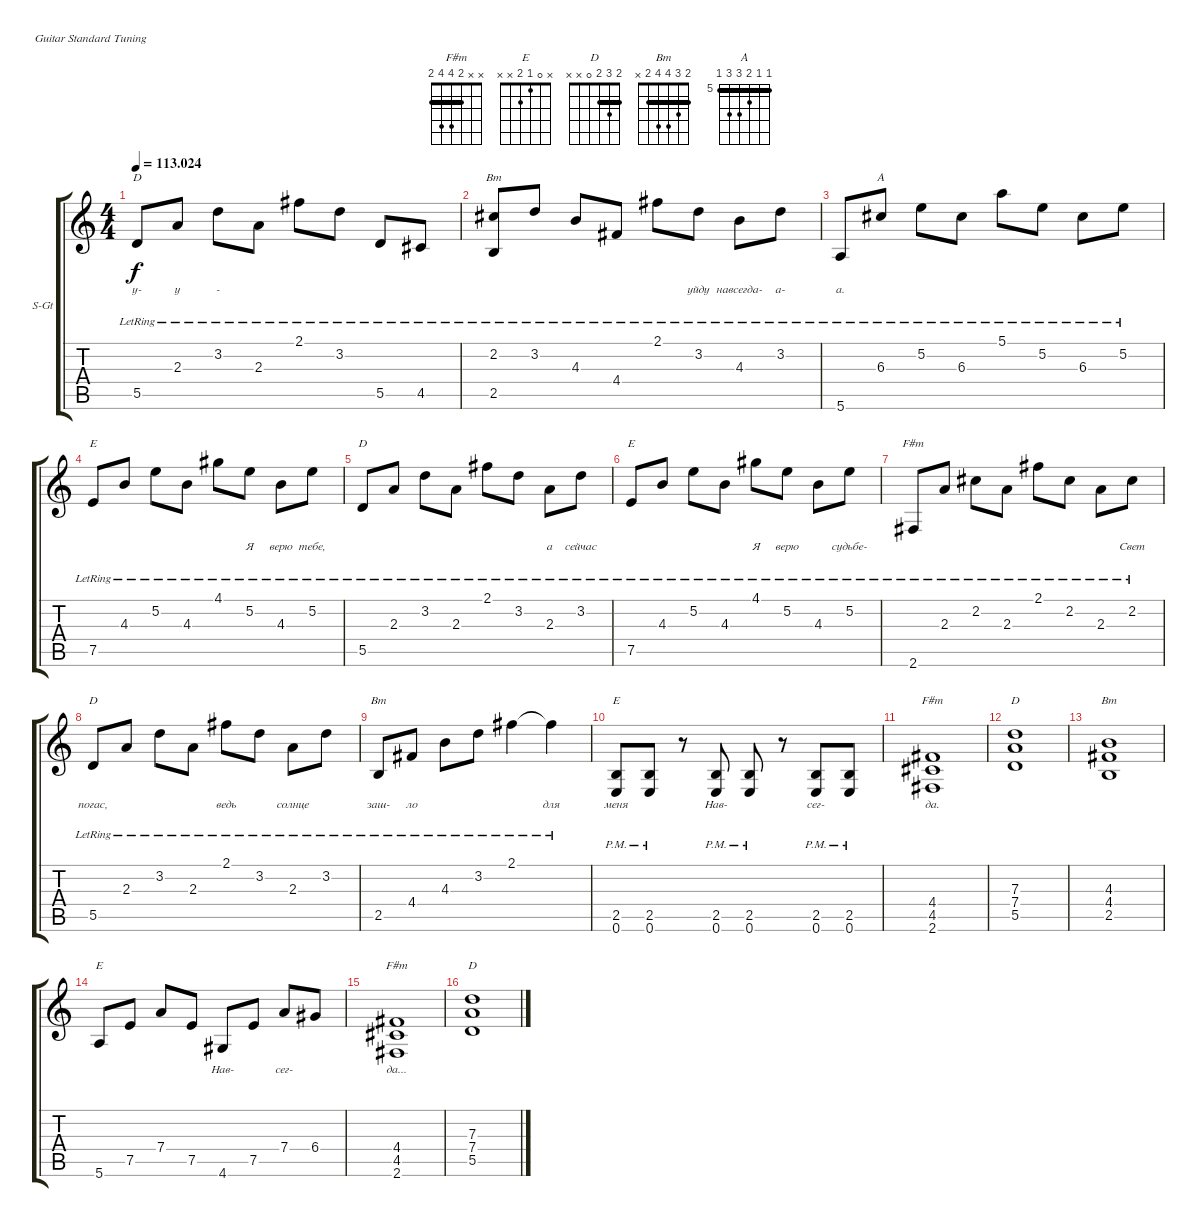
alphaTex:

\bracketExtendMode groupsimilarinstruments
\firstSystemTrackNameOrientation horizontal
\otherSystemsTrackNameOrientation horizontal
\track ("Акустика (Мелисов Ю)" "S-Gt") {instrument acousticguitarsteel}
\staff {score tabs}
\tuning (E4 B3 G3 D3 A2 E2)
\chord ("F#m" x x 2 4 4 2) {barre 2}
\chord ("E" x 0 1 2 x x)
\chord ("D" 2 3 2 0 x x) {barre 2}
\chord ("Bm" 2 3 4 4 2 x) {barre 2}
\chord ("A" 5 5 6 7 7 5) {firstfret 5 barre (5 5)}
\ts (4 4)
\tempo
113.024
\accidentals auto
\clef g2
\ottava regular
\simile none
\ks c
5.5{lr}.8{ch "D" lyrics (0 "у-") lyrics (1 "") lyrics (2 "") lyrics (3 "") lyrics (4 "") dy f} 2.3{lr}.8{lyrics (0 "у") lyrics (1 "") lyrics (2 "") lyrics (3 "") lyrics (4 "")} 3.2{lr}.8{lyrics (0 "-") lyrics (1 "") lyrics (2 "") lyrics (3 "") lyrics (4 "")} 2.3{lr}.8{lyrics (0 "") lyrics (1 "") lyrics (2 "") lyrics (3 "") lyrics (4 "")} 2.1{lr}.8{lyrics (0 "") lyrics (1 "") lyrics (2 "") lyrics (3 "") lyrics (4 "")} 3.2{lr}.8{lyrics (0 "") lyrics (1 "") lyrics (2 "") lyrics (3 "") lyrics (4 "")} 5.5{lr}.8{lyrics (0 "") lyrics (1 "") lyrics (2 "") lyrics (3 "") lyrics (4 "")} 4.5{lr}.8{lyrics (0 "") lyrics (1 "") lyrics (2 "") lyrics (3 "") lyrics (4 "")} |
(2.2{lr} 2.5{lr}).8{ch "Bm" lyrics (0 "") lyrics (1 "") lyrics (2 "") lyrics (3 "") lyrics (4 "")} 3.2{lr}.8{lyrics (0 "") lyrics (1 "") lyrics (2 "") lyrics (3 "") lyrics (4 "")} 4.3{lr}.8{lyrics (0 "") lyrics (1 "") lyrics (2 "") lyrics (3 "") lyrics (4 "")} 4.4{lr}.8{lyrics (0 "") lyrics (1 "") lyrics (2 "") lyrics (3 "") lyrics (4 "")} 2.1{lr}.8{lyrics (0 "") lyrics (1 "") lyrics (2 "") lyrics (3 "") lyrics (4 "")} 3.2{lr}.8{lyrics (0 "уйду") lyrics (1 "") lyrics (2 "") lyrics (3 "") lyrics (4 "")} 4.3{lr}.8{lyrics (0 "навсегда-") lyrics (1 "") lyrics (2 "") lyrics (3 "") lyrics (4 "")} 3.2{lr}.8{lyrics (0 "а-") lyrics (1 "") lyrics (2 "") lyrics (3 "") lyrics (4 "")} |
5.6{lr}.8{lyrics (0 "а.") lyrics (1 "") lyrics (2 "") lyrics (3 "") lyrics (4 "")} 6.3{lr}.8{ch "A" lyrics (0 "") lyrics (1 "") lyrics (2 "") lyrics (3 "") lyrics (4 "")} 5.2{lr}.8{lyrics (0 "") lyrics (1 "") lyrics (2 "") lyrics (3 "") lyrics (4 "")} 6.3{lr}.8{lyrics (0 "") lyrics (1 "") lyrics (2 "") lyrics (3 "") lyrics (4 "")} 5.1{lr}.8{lyrics (0 "") lyrics (1 "") lyrics (2 "") lyrics (3 "") lyrics (4 "")} 5.2{lr}.8{lyrics (0 "") lyrics (1 "") lyrics (2 "") lyrics (3 "") lyrics (4 "")} 6.3{lr}.8{lyrics (0 "") lyrics (1 "") lyrics (2 "") lyrics (3 "") lyrics (4 "")} 5.2{lr}.8{lyrics (0 "") lyrics (1 "") lyrics (2 "") lyrics (3 "") lyrics (4 "")} |
7.5{lr}.8{ch "E" lyrics (0 "") lyrics (1 "") lyrics (2 "") lyrics (3 "") lyrics (4 "")} 4.3{lr}.8{lyrics (0 "") lyrics (1 "") lyrics (2 "") lyrics (3 "") lyrics (4 "")} 5.2{lr}.8{lyrics (0 "") lyrics (1 "") lyrics (2 "") lyrics (3 "") lyrics (4 "")} 4.3{lr}.8{lyrics (0 "") lyrics (1 "") lyrics (2 "") lyrics (3 "") lyrics (4 "")} 4.1{lr}.8{lyrics (0 "") lyrics (1 "") lyrics (2 "") lyrics (3 "") lyrics (4 "")} 5.2{lr}.8{lyrics (0 "Я") lyrics (1 "") lyrics (2 "") lyrics (3 "") lyrics (4 "")} 4.3{lr}.8{lyrics (0 "верю") lyrics (1 "") lyrics (2 "") lyrics (3 "") lyrics (4 "")} 5.2{lr}.8{lyrics (0 "тебе,") lyrics (1 "") lyrics (2 "") lyrics (3 "") lyrics (4 "")} |
5.5{lr}.8{ch "D" lyrics (0 "") lyrics (1 "") lyrics (2 "") lyrics (3 "") lyrics (4 "")} 2.3{lr}.8{lyrics (0 "") lyrics (1 "") lyrics (2 "") lyrics (3 "") lyrics (4 "")} 3.2{lr}.8{lyrics (0 "") lyrics (1 "") lyrics (2 "") lyrics (3 "") lyrics (4 "")} 2.3{lr}.8{lyrics (0 "") lyrics (1 "") lyrics (2 "") lyrics (3 "") lyrics (4 "")} 2.1{lr}.8{lyrics (0 "") lyrics (1 "") lyrics (2 "") lyrics (3 "") lyrics (4 "")} 3.2{lr}.8{lyrics (0 "") lyrics (1 "") lyrics (2 "") lyrics (3 "") lyrics (4 "")} 2.3{lr}.8{lyrics (0 "а") lyrics (1 "") lyrics (2 "") lyrics (3 "") lyrics (4 "")} 3.2{lr}.8{lyrics (0 "сейчас") lyrics (1 "") lyrics (2 "") lyrics (3 "") lyrics (4 "")} |
7.5{lr}.8{ch "E" lyrics (0 "") lyrics (1 "") lyrics (2 "") lyrics (3 "") lyrics (4 "")} 4.3{lr}.8{lyrics (0 "") lyrics (1 "") lyrics (2 "") lyrics (3 "") lyrics (4 "")} 5.2{lr}.8{lyrics (0 "") lyrics (1 "") lyrics (2 "") lyrics (3 "") lyrics (4 "")} 4.3{lr}.8{lyrics (0 "") lyrics (1 "") lyrics (2 "") lyrics (3 "") lyrics (4 "")} 4.1{lr}.8{lyrics (0 "Я") lyrics (1 "") lyrics (2 "") lyrics (3 "") lyrics (4 "")} 5.2{lr}.8{lyrics (0 "верю") lyrics (1 "") lyrics (2 "") lyrics (3 "") lyrics (4 "")} 4.3{lr}.8{lyrics (0 "") lyrics (1 "") lyrics (2 "") lyrics (3 "") lyrics (4 "")} 5.2{lr}.8{lyrics (0 "судьбе-") lyrics (1 "") lyrics (2 "") lyrics (3 "") lyrics (4 "")} |
2.6{lr}.8{ch "F#m" lyrics (0 "") lyrics (1 "") lyrics (2 "") lyrics (3 "") lyrics (4 "")} 2.3{lr}.8{lyrics (0 "") lyrics (1 "") lyrics (2 "") lyrics (3 "") lyrics (4 "")} 2.2{lr}.8{lyrics (0 "") lyrics (1 "") lyrics (2 "") lyrics (3 "") lyrics (4 "")} 2.3{lr}.8{lyrics (0 "") lyrics (1 "") lyrics (2 "") lyrics (3 "") lyrics (4 "")} 2.1{lr}.8{lyrics (0 "") lyrics (1 "") lyrics (2 "") lyrics (3 "") lyrics (4 "")} 2.2{lr}.8{lyrics (0 "") lyrics (1 "") lyrics (2 "") lyrics (3 "") lyrics (4 "")} 2.3{lr}.8{lyrics (0 "") lyrics (1 "") lyrics (2 "") lyrics (3 "") lyrics (4 "")} 2.2{lr}.8{lyrics (0 "Свет") lyrics (1 "") lyrics (2 "") lyrics (3 "") lyrics (4 "")} |
5.5{lr}.8{ch "D" lyrics (0 "погас,") lyrics (1 "") lyrics (2 "") lyrics (3 "") lyrics (4 "")} 2.3{lr}.8{lyrics (0 "") lyrics (1 "") lyrics (2 "") lyrics (3 "") lyrics (4 "")} 3.2{lr}.8{lyrics (0 "") lyrics (1 "") lyrics (2 "") lyrics (3 "") lyrics (4 "")} 2.3{lr}.8{lyrics (0 "") lyrics (1 "") lyrics (2 "") lyrics (3 "") lyrics (4 "")} 2.1{lr}.8{lyrics (0 "ведь") lyrics (1 "") lyrics (2 "") lyrics (3 "") lyrics (4 "")} 3.2{lr}.8{lyrics (0 "") lyrics (1 "") lyrics (2 "") lyrics (3 "") lyrics (4 "")} 2.3{lr}.8{lyrics (0 "солнце") lyrics (1 "") lyrics (2 "") lyrics (3 "") lyrics (4 "")} 3.2{lr}.8{lyrics (0 "") lyrics (1 "") lyrics (2 "") lyrics (3 "") lyrics (4 "")} |
2.5{lr}.8{ch "Bm" lyrics (0 "заш-") lyrics (1 "") lyrics (2 "") lyrics (3 "") lyrics (4 "")} 4.4{lr}.8{lyrics (0 "ло") lyrics (1 "") lyrics (2 "") lyrics (3 "") lyrics (4 "")} 4.3{lr}.8{lyrics (0 "") lyrics (1 "") lyrics (2 "") lyrics (3 "") lyrics (4 "")} 3.2{lr}.8{lyrics (0 "") lyrics (1 "") lyrics (2 "") lyrics (3 "") lyrics (4 "")} 2.1{lr}.4{lyrics (0 "") lyrics (1 "") lyrics (2 "") lyrics (3 "") lyrics (4 "")} 2.1{lr t}.4{lyrics (0 "для") lyrics (1 "") lyrics (2 "") lyrics (3 "") lyrics (4 "")} |
(2.5{pm} 0.6).8{ch "E" lyrics (0 "меня") lyrics (1 "") lyrics (2 "") lyrics (3 "") lyrics (4 "")} (2.5{pm} 0.6).8{lyrics (0 "") lyrics (1 "") lyrics (2 "") lyrics (3 "") lyrics (4 "")} r.8 (2.5{pm} 0.6).8{lyrics (0 "Нав-") lyrics (1 "") lyrics (2 "") lyrics (3 "") lyrics (4 "")} (2.5{pm} 0.6).8{lyrics (0 "") lyrics (1 "") lyrics (2 "") lyrics (3 "") lyrics (4 "")} r.8 (2.5{pm} 0.6).8{lyrics (0 "сег-") lyrics (1 "") lyrics (2 "") lyrics (3 "") lyrics (4 "")} (2.5{pm} 0.6).8{lyrics (0 "") lyrics (1 "") lyrics (2 "") lyrics (3 "") lyrics (4 "")} |
(4.4 4.5 2.6).1{ch "F#m" lyrics (0 "да.") lyrics (1 "") lyrics (2 "") lyrics (3 "") lyrics (4 "")} |
(7.3 7.4 5.5).1{ch "D" lyrics (0 "") lyrics (1 "") lyrics (2 "") lyrics (3 "") lyrics (4 "")} |
(4.3 4.4 2.5).1{ch "Bm" lyrics (0 "") lyrics (1 "") lyrics (2 "") lyrics (3 "") lyrics (4 "")} |
5.6.8{ch "E" lyrics (0 "") lyrics (1 "") lyrics (2 "") lyrics (3 "") lyrics (4 "")} 7.5.8{lyrics (0 "") lyrics (1 "") lyrics (2 "") lyrics (3 "") lyrics (4 "")} 7.4.8{lyrics (0 "") lyrics (1 "") lyrics (2 "") lyrics (3 "") lyrics (4 "")} 7.5.8{lyrics (0 "") lyrics (1 "") lyrics (2 "") lyrics (3 "") lyrics (4 "")} 4.6.8{lyrics (0 "Нав-") lyrics (1 "") lyrics (2 "") lyrics (3 "") lyrics (4 "")} 7.5.8{lyrics (0 "") lyrics (1 "") lyrics (2 "") lyrics (3 "") lyrics (4 "")} 7.4.8{lyrics (0 "сег-") lyrics (1 "") lyrics (2 "") lyrics (3 "") lyrics (4 "")} 6.4.8{lyrics (0 "") lyrics (1 "") lyrics (2 "") lyrics (3 "") lyrics (4 "")} |
(4.4 4.5 2.6).1{ch "F#m" lyrics (0 "да...") lyrics (1 "") lyrics (2 "") lyrics (3 "") lyrics (4 "")} |
(7.3 7.4 5.5).1{ch "D" lyrics (0 "") lyrics (1 "") lyrics (2 "") lyrics (3 "") lyrics (4 "")}
